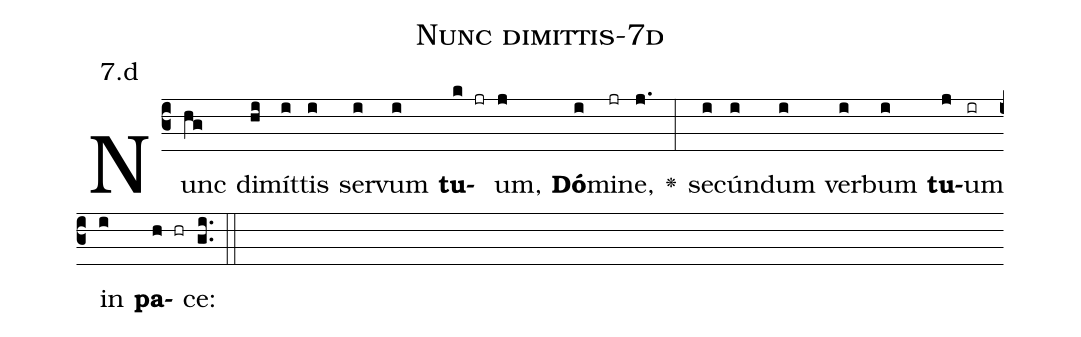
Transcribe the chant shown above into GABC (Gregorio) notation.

name: Nunc dimittis-7d;
annotation: 7.d;
%%
(c3)Nunc(hg) di(hi)mít(i)tis(i) ser(i)vum(i) <b>tu</b>(k jr)um,(j) <b>Dó</b>(i)mi(jr)ne,(j.) <v>\greheightstar</v>(:) se(i)cún(i)dum(i) ver(i)bum(i) <b>tu</b>(j)um(ir) in(i) <b>pa</b>(h hr)ce:(gi..) (::)


%E(i) u(i) o(j) u(i) a(h) e.(gi..) (::)
